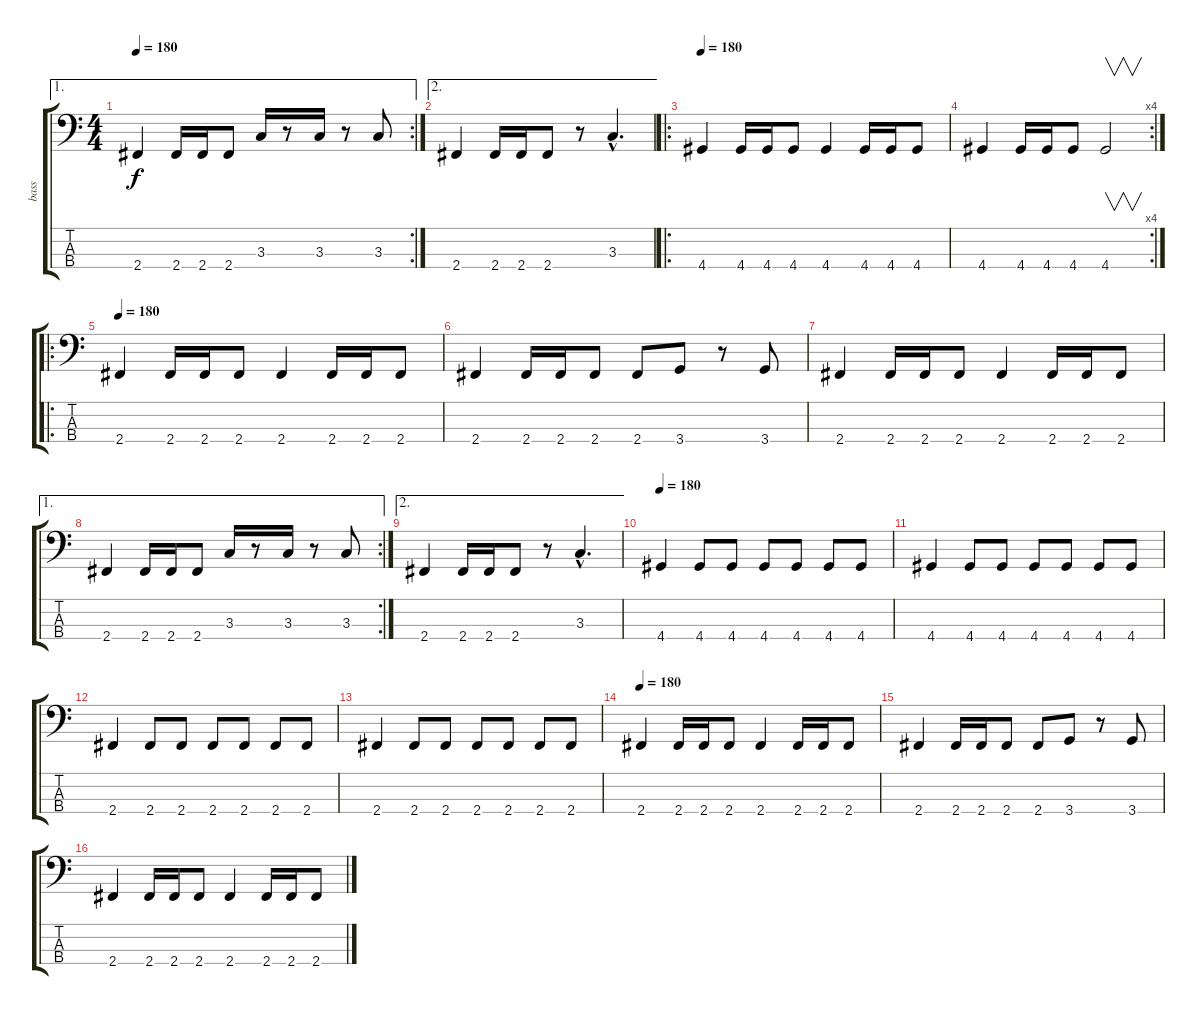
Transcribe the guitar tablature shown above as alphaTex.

\track ("bass" "bass") {instrument electricbasspick}
\staff {score tabs}
\tuning (G2 D2 A1 E1) {hide}
\ae 1
\rc 2
\ts (4 4)
\tempo 180
\clef f4
\ks c
2.4.4{dy f} 2.4.16 2.4.16 2.4.8 3.3.16 r.8 3.3.16 r.8 3.3.8 |
\ae 2
2.4.4 2.4.16 2.4.16 2.4.8 r.8 3.3{hac}.4{d} |
\ro
\tempo 180
4.4.4 4.4.16 4.4.16 4.4.8 4.4.4 4.4.16 4.4.16 4.4.8 |
\rc 4
4.4.4 4.4.16 4.4.16 4.4.8 4.4.2{v} |
\ro
\tempo 180
2.4.4 2.4.16 2.4.16 2.4.8 2.4.4 2.4.16 2.4.16 2.4.8 |
2.4.4 2.4.16 2.4.16 2.4.8 2.4.8 3.4.8 r.8 3.4.8 |
2.4.4 2.4.16 2.4.16 2.4.8 2.4.4 2.4.16 2.4.16 2.4.8 |
\ae 1
\rc 2
2.4.4 2.4.16 2.4.16 2.4.8 3.3.16 r.8 3.3.16 r.8 3.3.8 |
\ae 2
2.4.4 2.4.16 2.4.16 2.4.8 r.8 3.3{hac}.4{d} |
\tempo 180
4.4.4 4.4.8 4.4.8 4.4.8 4.4.8 4.4.8 4.4.8 |
4.4.4 4.4.8 4.4.8 4.4.8 4.4.8 4.4.8 4.4.8 |
2.4.4 2.4.8 2.4.8 2.4.8 2.4.8 2.4.8 2.4.8 |
2.4.4 2.4.8 2.4.8 2.4.8 2.4.8 2.4.8 2.4.8 |
\tempo 180
2.4.4 2.4.16 2.4.16 2.4.8 2.4.4 2.4.16 2.4.16 2.4.8 |
2.4.4 2.4.16 2.4.16 2.4.8 2.4.8 3.4.8 r.8 3.4.8 |
2.4.4 2.4.16 2.4.16 2.4.8 2.4.4 2.4.16 2.4.16 2.4.8
